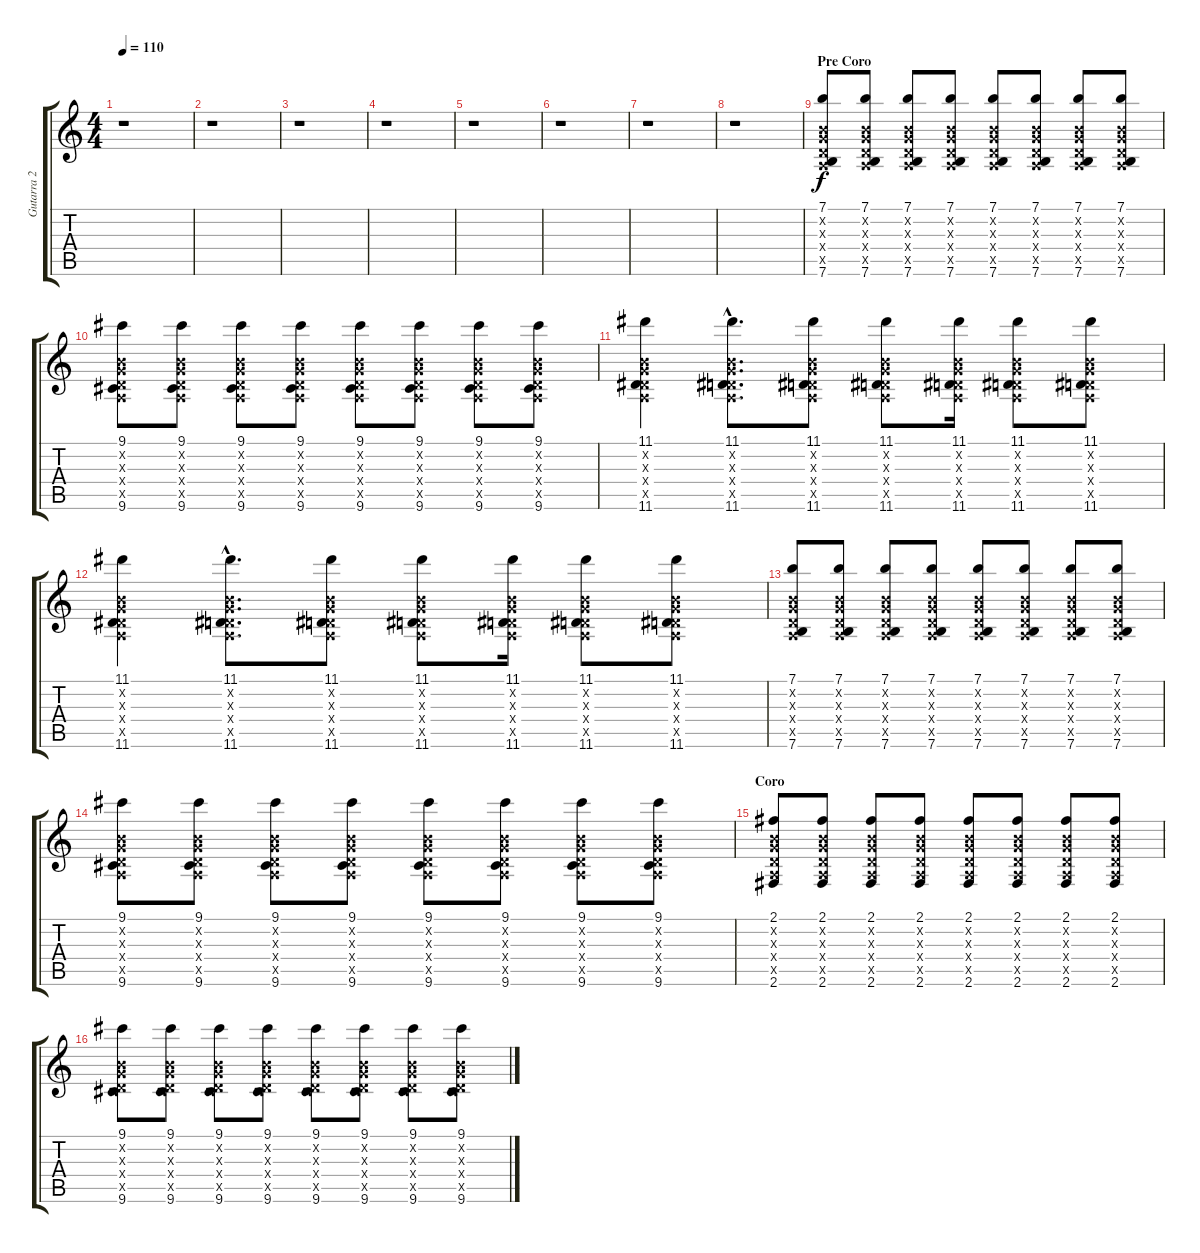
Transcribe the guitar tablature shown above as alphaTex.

\track ("Gutarra 2" "Gutarra 2") {instrument electricguitarmuted}
\staff {score tabs}
\tuning (E4 B3 G3 D3 A2 E2) {hide}
\ts (4 4)
\tempo 110
\clef g2
\ks c
r.1{dy f} |
r.1 |
r.1 |
r.1 |
r.1 |
r.1 |
r.1 |
r.1 |
\section ("" "Pre Coro")
(7.1 0.2{x} 0.3{x} 0.4{x} 0.5{x} 7.6).8 (7.1 0.2{x} 0.3{x} 0.4{x} 0.5{x} 7.6).8 (7.1 0.2{x} 0.3{x} 0.4{x} 0.5{x} 7.6).8 (7.1 0.2{x} 0.3{x} 0.4{x} 0.5{x} 7.6).8 (7.1 0.2{x} 0.3{x} 0.4{x} 0.5{x} 7.6).8 (7.1 0.2{x} 0.3{x} 0.4{x} 0.5{x} 7.6).8 (7.1 0.2{x} 0.3{x} 0.4{x} 0.5{x} 7.6).8 (7.1 0.2{x} 0.3{x} 0.4{x} 0.5{x} 7.6).8 |
(9.1 0.2{x} 0.3{x} 0.4{x} 0.5{x} 9.6).8 (9.1 0.2{x} 0.3{x} 0.4{x} 0.5{x} 9.6).8 (9.1 0.2{x} 0.3{x} 0.4{x} 0.5{x} 9.6).8 (9.1 0.2{x} 0.3{x} 0.4{x} 0.5{x} 9.6).8 (9.1 0.2{x} 0.3{x} 0.4{x} 0.5{x} 9.6).8 (9.1 0.2{x} 0.3{x} 0.4{x} 0.5{x} 9.6).8 (9.1 0.2{x} 0.3{x} 0.4{x} 0.5{x} 9.6).8 (9.1 0.2{x} 0.3{x} 0.4{x} 0.5{x} 9.6).8 |
(11.1 0.2{x} 0.3{x} 0.4{x} 0.5{x} 11.6).4 (11.1{hac} 0.2{hac x} 0.3{hac x} 0.4{hac x} 0.5{hac x} 11.6{hac}).8{d} (11.1 0.2{x} 0.3{x} 0.4{x} 0.5{x} 11.6).8 (11.1 0.2{x} 0.3{x} 0.4{x} 0.5{x} 11.6).8 (11.1 0.2{x} 0.3{x} 0.4{x} 0.5{x} 11.6).16 (11.1 0.2{x} 0.3{x} 0.4{x} 0.5{x} 11.6).8 (11.1 0.2{x} 0.3{x} 0.4{x} 0.5{x} 11.6).8 |
(11.1 0.2{x} 0.3{x} 0.4{x} 0.5{x} 11.6).4 (11.1{hac} 0.2{hac x} 0.3{hac x} 0.4{hac x} 0.5{hac x} 11.6{hac}).8{d} (11.1 0.2{x} 0.3{x} 0.4{x} 0.5{x} 11.6).8 (11.1 0.2{x} 0.3{x} 0.4{x} 0.5{x} 11.6).8 (11.1 0.2{x} 0.3{x} 0.4{x} 0.5{x} 11.6).16 (11.1 0.2{x} 0.3{x} 0.4{x} 0.5{x} 11.6).8 (11.1 0.2{x} 0.3{x} 0.4{x} 0.5{x} 11.6).8 |
(7.1 0.2{x} 0.3{x} 0.4{x} 0.5{x} 7.6).8 (7.1 0.2{x} 0.3{x} 0.4{x} 0.5{x} 7.6).8 (7.1 0.2{x} 0.3{x} 0.4{x} 0.5{x} 7.6).8 (7.1 0.2{x} 0.3{x} 0.4{x} 0.5{x} 7.6).8 (7.1 0.2{x} 0.3{x} 0.4{x} 0.5{x} 7.6).8 (7.1 0.2{x} 0.3{x} 0.4{x} 0.5{x} 7.6).8 (7.1 0.2{x} 0.3{x} 0.4{x} 0.5{x} 7.6).8 (7.1 0.2{x} 0.3{x} 0.4{x} 0.5{x} 7.6).8 |
(9.1 0.2{x} 0.3{x} 0.4{x} 0.5{x} 9.6).8 (9.1 0.2{x} 0.3{x} 0.4{x} 0.5{x} 9.6).8 (9.1 0.2{x} 0.3{x} 0.4{x} 0.5{x} 9.6).8 (9.1 0.2{x} 0.3{x} 0.4{x} 0.5{x} 9.6).8 (9.1 0.2{x} 0.3{x} 0.4{x} 0.5{x} 9.6).8 (9.1 0.2{x} 0.3{x} 0.4{x} 0.5{x} 9.6).8 (9.1 0.2{x} 0.3{x} 0.4{x} 0.5{x} 9.6).8 (9.1 0.2{x} 0.3{x} 0.4{x} 0.5{x} 9.6).8 |
\section ("" "Coro")
(2.1 0.2{x} 0.3{x} 0.4{x} 0.5{x} 2.6).8 (2.1 0.2{x} 0.3{x} 0.4{x} 0.5{x} 2.6).8 (2.1 0.2{x} 0.3{x} 0.4{x} 0.5{x} 2.6).8 (2.1 0.2{x} 0.3{x} 0.4{x} 0.5{x} 2.6).8 (2.1 0.2{x} 0.3{x} 0.4{x} 0.5{x} 2.6).8 (2.1 0.2{x} 0.3{x} 0.4{x} 0.5{x} 2.6).8 (2.1 0.2{x} 0.3{x} 0.4{x} 0.5{x} 2.6).8 (2.1 0.2{x} 0.3{x} 0.4{x} 0.5{x} 2.6).8 |
(9.1 0.2{x} 0.3{x} 0.4{x} 4.5{x} 9.6).8 (9.1 0.2{x} 0.3{x} 0.4{x} 4.5{x} 9.6).8 (9.1 0.2{x} 0.3{x} 0.4{x} 4.5{x} 9.6).8 (9.1 0.2{x} 0.3{x} 0.4{x} 4.5{x} 9.6).8 (9.1 0.2{x} 0.3{x} 0.4{x} 4.5{x} 9.6).8 (9.1 0.2{x} 0.3{x} 0.4{x} 4.5{x} 9.6).8 (9.1 0.2{x} 0.3{x} 0.4{x} 4.5{x} 9.6).8 (9.1 0.2{x} 0.3{x} 0.4{x} 4.5{x} 9.6).8
